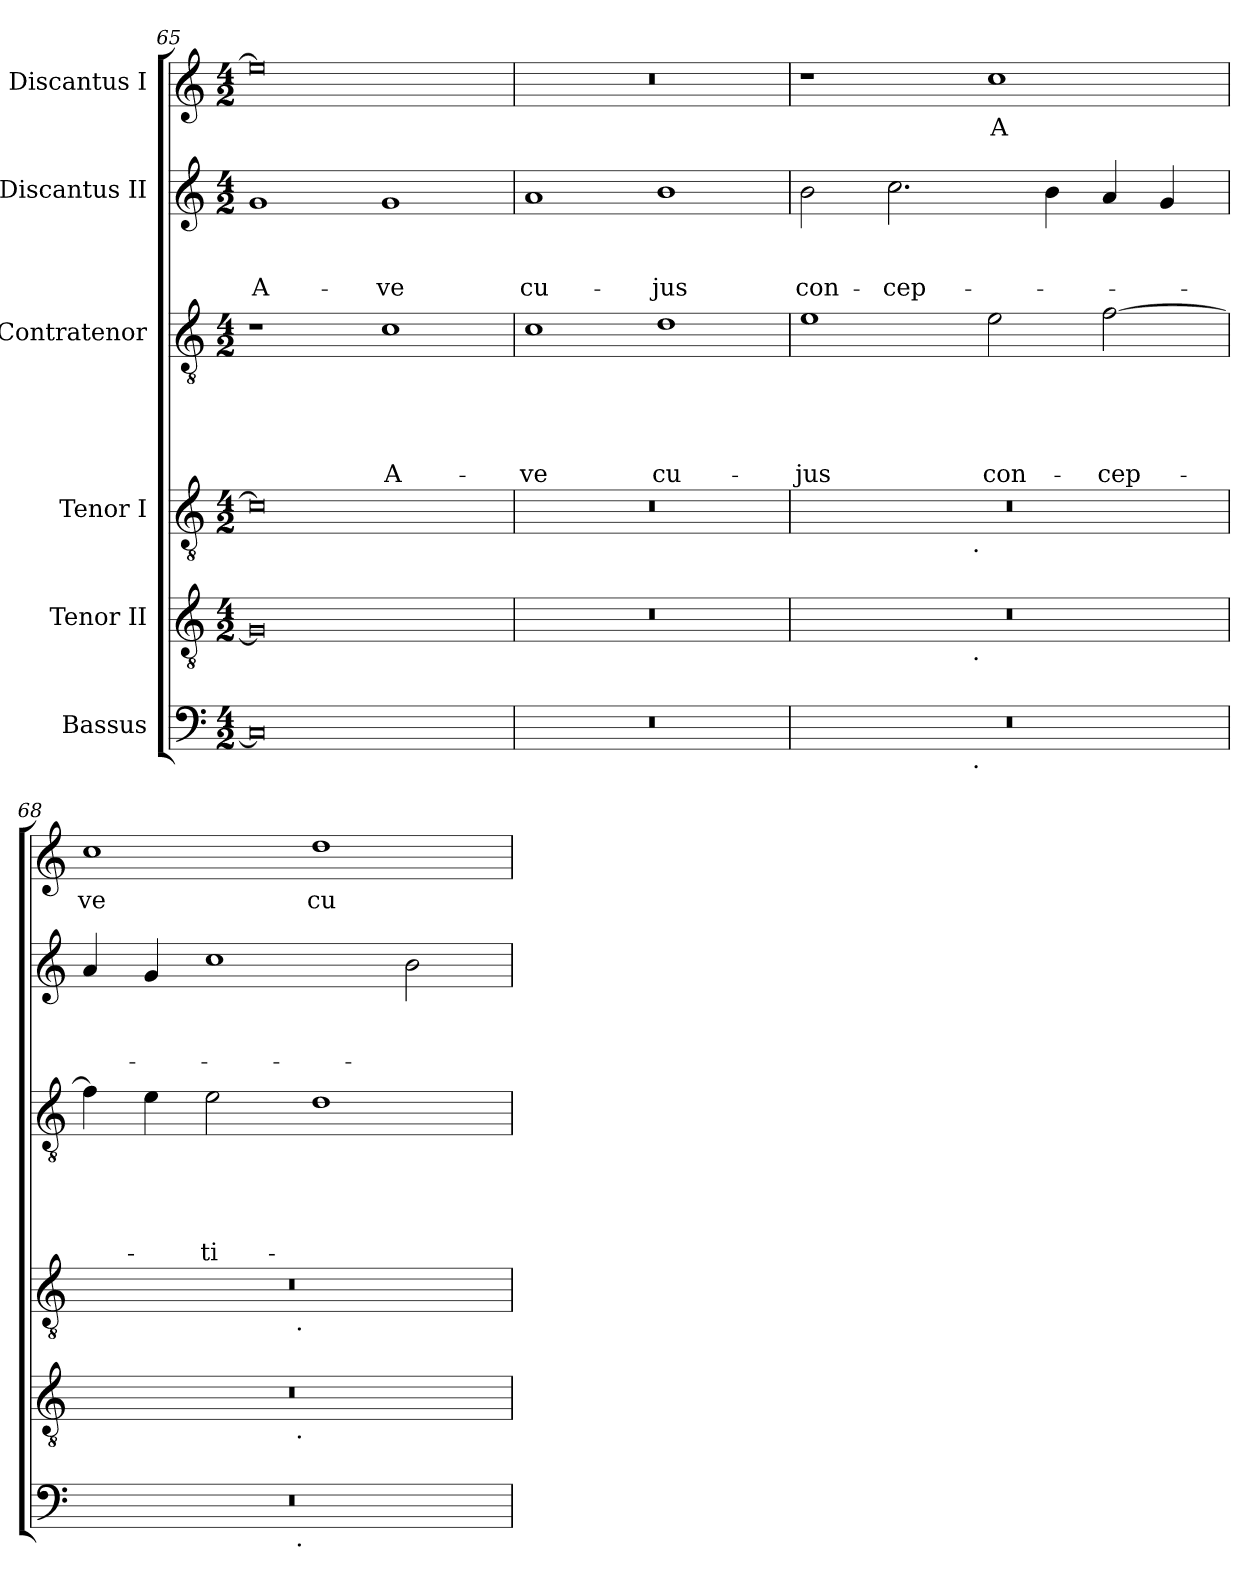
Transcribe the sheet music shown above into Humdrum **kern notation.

**kern	**text	**kern	**text	**kern	**text	**kern	**text	**text	**text	**text	**text	**kern	**text	**text	**text	**kern	**text
*part6	*part6	*part5	*part5	*part4	*part4	*part3	*part3	*part3	*part3	*part3	*part3	*part2	*part2	*part2	*part2	*part1	*part1
*staff6	*staff6	*staff5	*staff5	*staff4	*staff4	*staff3	*staff3	*staff3	*staff3	*staff3	*staff3	*staff2	*staff2	*staff2	*staff2	*staff1	*staff1
*I"Bassus	*	*I"Tenor II	*	*I"Tenor I	*	*I"Contratenor	*	*	*	*	*	*I"Discantus II	*	*	*	*I"Discantus I	*
*clefF4	*	*clefGv2	*	*clefGv2	*	*clefGv2	*	*	*	*	*	*clefG2	*	*	*	*clefG2	*
*k[]	*	*k[]	*	*k[]	*	*k[]	*	*	*	*	*	*k[]	*	*	*	*k[]	*
*C:	*	*C:	*	*C:	*	*C:	*	*	*	*	*	*C:	*	*	*	*C:	*
*M4/2	*	*M4/2	*	*M4/2	*	*M4/2	*	*	*	*	*	*M4/2	*	*	*	*M4/2	*
=65	=65	=65	=65	=65	=65	=65	=65	=65	=65	=65	=65	=65	=65	=65	=65	=65	=65
!	!	!	!	!	!	!	!	!	!	!	!	!	!	!	!LO:LY:b	!	!
0C]	.	0G]	.	0c]	.	1r	.	.	.	.	.	1g	.	.	A-	0ee]	.
!	!	!	!	!	!	!	!	!	!	!	!LO:LY:b	!	!	!	!LO:LY:b	!	!
.	.	.	.	.	.	1c	.	.	.	.	A-	1g	.	.	-ve	.	.
=66	=66	=66	=66	=66	=66	=66	=66	=66	=66	=66	=66	=66	=66	=66	=66	=66	=66
!	!	!	!	!	!	!	!	!	!	!	!LO:LY:b	!	!	!	!LO:LY:b	!	!
0r	.	0r	.	0r	.	1c	.	.	.	.	-ve	1a	.	.	cu-	0r	.
!	!	!	!	!	!	!	!	!	!	!	!LO:LY:b	!	!	!	!LO:LY:b	!	!
.	.	.	.	.	.	1d	.	.	.	.	cu-	1b	.	.	-jus	.	.
=67	=67	=67	=67	=67	=67	=67	=67	=67	=67	=67	=67	=67	=67	=67	=67	=67	=67
!	!	!	!	!	!	!	!	!	!	!	!LO:LY:b	!	!	!	!LO:LY:b	!	!
*^	*	*^	*	*^	*	*	*	*	*	*	*	*	*	*	*	*	*
0r	2ryy	.	0r	2ryy	.	0r	2ryy	.	1e	.	.	.	.	-jus	2b\	.	.	con-	1r	.
!	!	!	!	!	!	!	!	!	!	!	!	!	!	!	!	!	!	!LO:LY:b	!	!
.	4...ryy	.	.	4...ryy	.	.	4...ryy	.	.	.	.	.	.	.	2.cc\	.	.	-cep-	.	.
!	!	!	!	!	!	!	!LO:TX:b:t=.	!	!	!	!	!	!	!	!	!	!	!	!	!
!	!	!	!	!LO:TX:b:t=.	!	!	!	!	!	!	!	!	!	!	!	!	!	!	!	!
!	!LO:TX:b:t=.	!	!	!	!	!	!	!	!	!	!	!	!	!	!	!	!	!	!	!
.	1ryy	.	.	1ryy	.	.	1ryy	.	.	.	.	.	.	.	.	.	.	.	.	.
!	!	!	!	!	!	!	!	!	!	!	!	!	!	!LO:LY:b	!	!	!	!	!	!LO:LY:b
.	.	.	.	.	.	.	.	.	2e\	.	.	.	.	con-	.	.	.	.	1cc	A
.	.	.	.	.	.	.	.	.	.	.	.	.	.	.	4b\	.	.	.	.	.
!	!	!	!	!	!	!	!	!	!	!	!	!	!	!LO:LY:b	!	!	!	!	!	!
.	.	.	.	.	.	.	.	.	[>2f\	.	.	.	.	-cep-	4a/	.	.	.	.	.
.	.	.	.	.	.	.	.	.	.	.	.	.	.	.	4g/	.	.	.	.	.
.	32ryy	.	.	32ryy	.	.	32ryy	.	.	.	.	.	.	.	.	.	.	.	.	.
=68	=68	=68	=68	=68	=68	=68	=68	=68	=68	=68	=68	=68	=68	=68	=68	=68	=68	=68	=68	=68
!	!	!	!	!	!	!	!	!	!	!	!	!	!	!	!	!	!	!	!	!LO:LY:b
0r	2ryy	.	0r	2ryy	.	0r	2ryy	.	4f\]	.	.	.	.	.	4a/	.	.	.	1cc	ve
.	.	.	.	.	.	.	.	.	4e\	.	.	.	.	.	4g/	.	.	.	.	.
!	!	!	!	!	!	!	!	!	!	!	!	!	!	!LO:LY:b	!	!	!	!	!	!
.	4...ryy	.	.	4...ryy	.	.	4...ryy	.	2e\	.	.	.	.	-ti-	1cc	.	.	.	.	.
!	!	!	!	!	!	!	!LO:TX:b:t=.	!	!	!	!	!	!	!	!	!	!	!	!	!
!	!	!	!	!LO:TX:b:t=.	!	!	!	!	!	!	!	!	!	!	!	!	!	!	!	!
!	!LO:TX:b:t=.	!	!	!	!	!	!	!	!	!	!	!	!	!	!	!	!	!	!	!
.	1ryy	.	.	1ryy	.	.	1ryy	.	.	.	.	.	.	.	.	.	.	.	.	.
!	!	!	!	!	!	!	!	!	!	!	!	!	!	!	!	!	!	!	!	!LO:LY:b
.	.	.	.	.	.	.	.	.	1d	.	.	.	.	.	.	.	.	.	1dd	cu
.	.	.	.	.	.	.	.	.	.	.	.	.	.	.	2b\	.	.	.	.	.
.	32ryy	.	.	32ryy	.	.	32ryy	.	.	.	.	.	.	.	.	.	.	.	.	.
*v	*v	*	*	*	*	*v	*v	*	*	*	*	*	*	*	*	*	*	*	*	*
*	*	*v	*v	*	*	*	*	*	*	*	*	*	*	*	*	*	*	*
=	=	=	=	=	=	=	=	=	=	=	=	=	=	=	=	=	=
*-	*-	*-	*-	*-	*-	*-	*-	*-	*-	*-	*-	*-	*-	*-	*-	*-	*-
